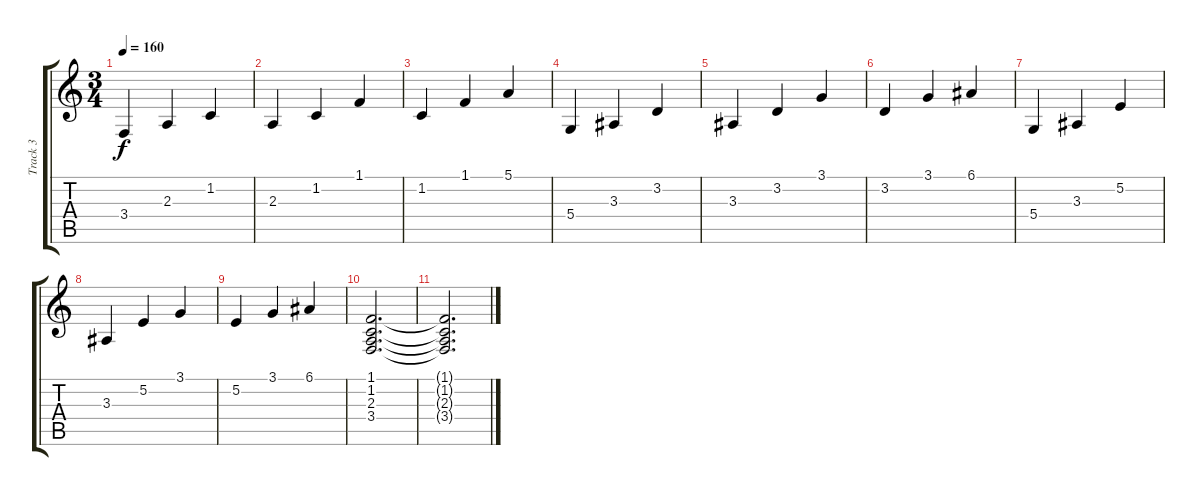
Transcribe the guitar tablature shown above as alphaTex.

\track ("Track 3" "Track 3") {instrument orchestralharp}
\staff {score tabs}
\tuning (E4 B3 G3 D3 A2 E2) {hide}
\ts (3 4)
\tempo 160
\clef g2
\ks c
3.4.4{dy f} 2.3.4 1.2.4 |
2.3.4 1.2.4 1.1.4 |
1.2.4 1.1.4 5.1.4 |
5.4.4 3.3.4 3.2.4 |
3.3.4 3.2.4 3.1.4 |
3.2.4 3.1.4 6.1.4 |
5.4.4 3.3.4 5.2.4 |
3.3.4 5.2.4 3.1.4 |
5.2.4 3.1.4 6.1.4 |
(1.1 1.2 2.3 3.4).2{d} |
(1.1{t} 1.2{t} 2.3{t} 3.4{t}).2{d}
